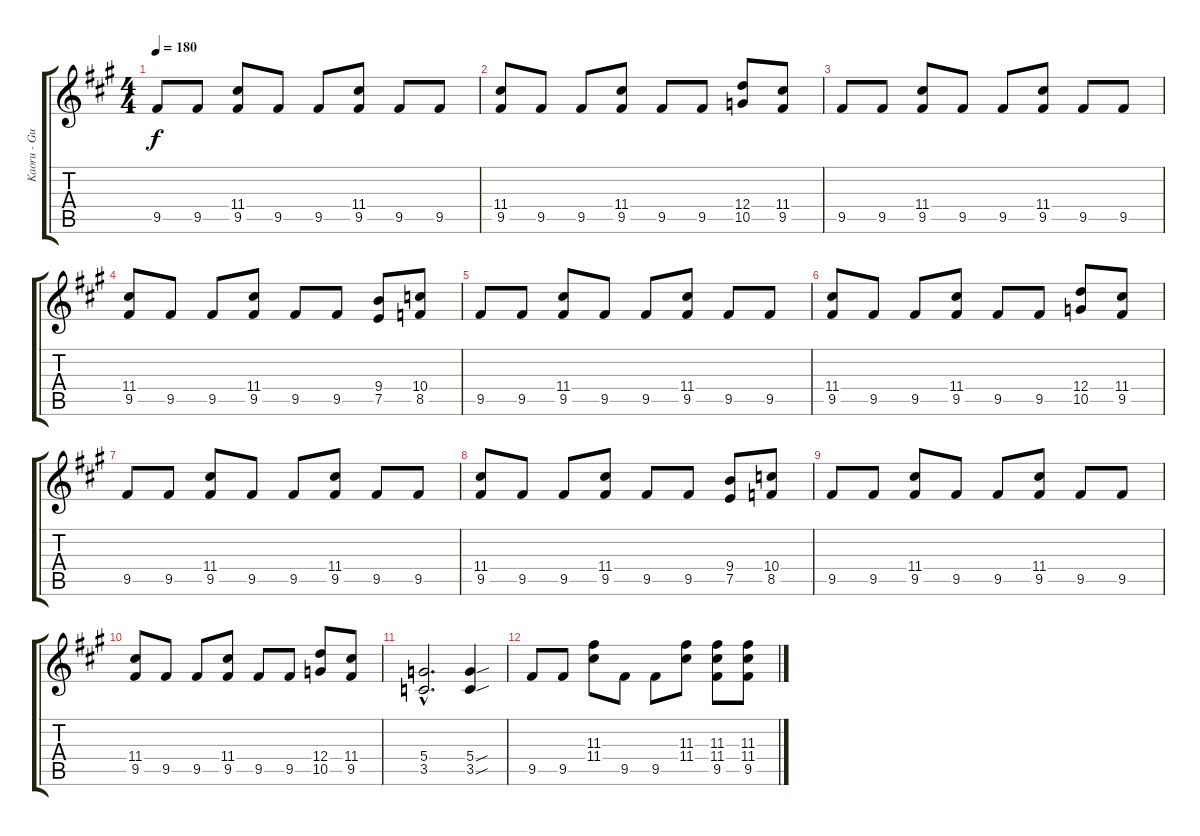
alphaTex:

\track ("Kaoru - Guitar 1" "Kaoru - Gu") {instrument distortionguitar}
\staff {score tabs}
\tuning (E4 B3 G3 D3 A2 E2) {hide}
\ts (4 4)
\tempo 180
\clef g2
\ks a
9.5.8{dy f} 9.5.8 (11.4 9.5).8 9.5.8 9.5.8 (11.4 9.5).8 9.5.8 9.5.8 |
(11.4 9.5).8 9.5.8 9.5.8 (11.4 9.5).8 9.5.8 9.5.8 (12.4 10.5).8 (11.4 9.5).8 |
9.5.8 9.5.8 (11.4 9.5).8 9.5.8 9.5.8 (11.4 9.5).8 9.5.8 9.5.8 |
(11.4 9.5).8 9.5.8 9.5.8 (11.4 9.5).8 9.5.8 9.5.8 (9.4 7.5).8 (10.4 8.5).8 |
9.5.8 9.5.8 (11.4 9.5).8 9.5.8 9.5.8 (11.4 9.5).8 9.5.8 9.5.8 |
(11.4 9.5).8 9.5.8 9.5.8 (11.4 9.5).8 9.5.8 9.5.8 (12.4 10.5).8 (11.4 9.5).8 |
9.5.8 9.5.8 (11.4 9.5).8 9.5.8 9.5.8 (11.4 9.5).8 9.5.8 9.5.8 |
(11.4 9.5).8 9.5.8 9.5.8 (11.4 9.5).8 9.5.8 9.5.8 (9.4 7.5).8 (10.4 8.5).8 |
9.5.8 9.5.8 (11.4 9.5).8 9.5.8 9.5.8 (11.4 9.5).8 9.5.8 9.5.8 |
(11.4 9.5).8 9.5.8 9.5.8 (11.4 9.5).8 9.5.8 9.5.8 (12.4 10.5).8 (11.4 9.5).8 |
(5.4{hac} 3.5{hac}).2{d} (5.4{sou} 3.5{sou}).4 |
9.5.8 9.5.8 (11.3 11.4).8 9.5.8 9.5.8 (11.3 11.4).8 (11.3 11.4 9.5).8 (11.3 11.4 9.5).8
